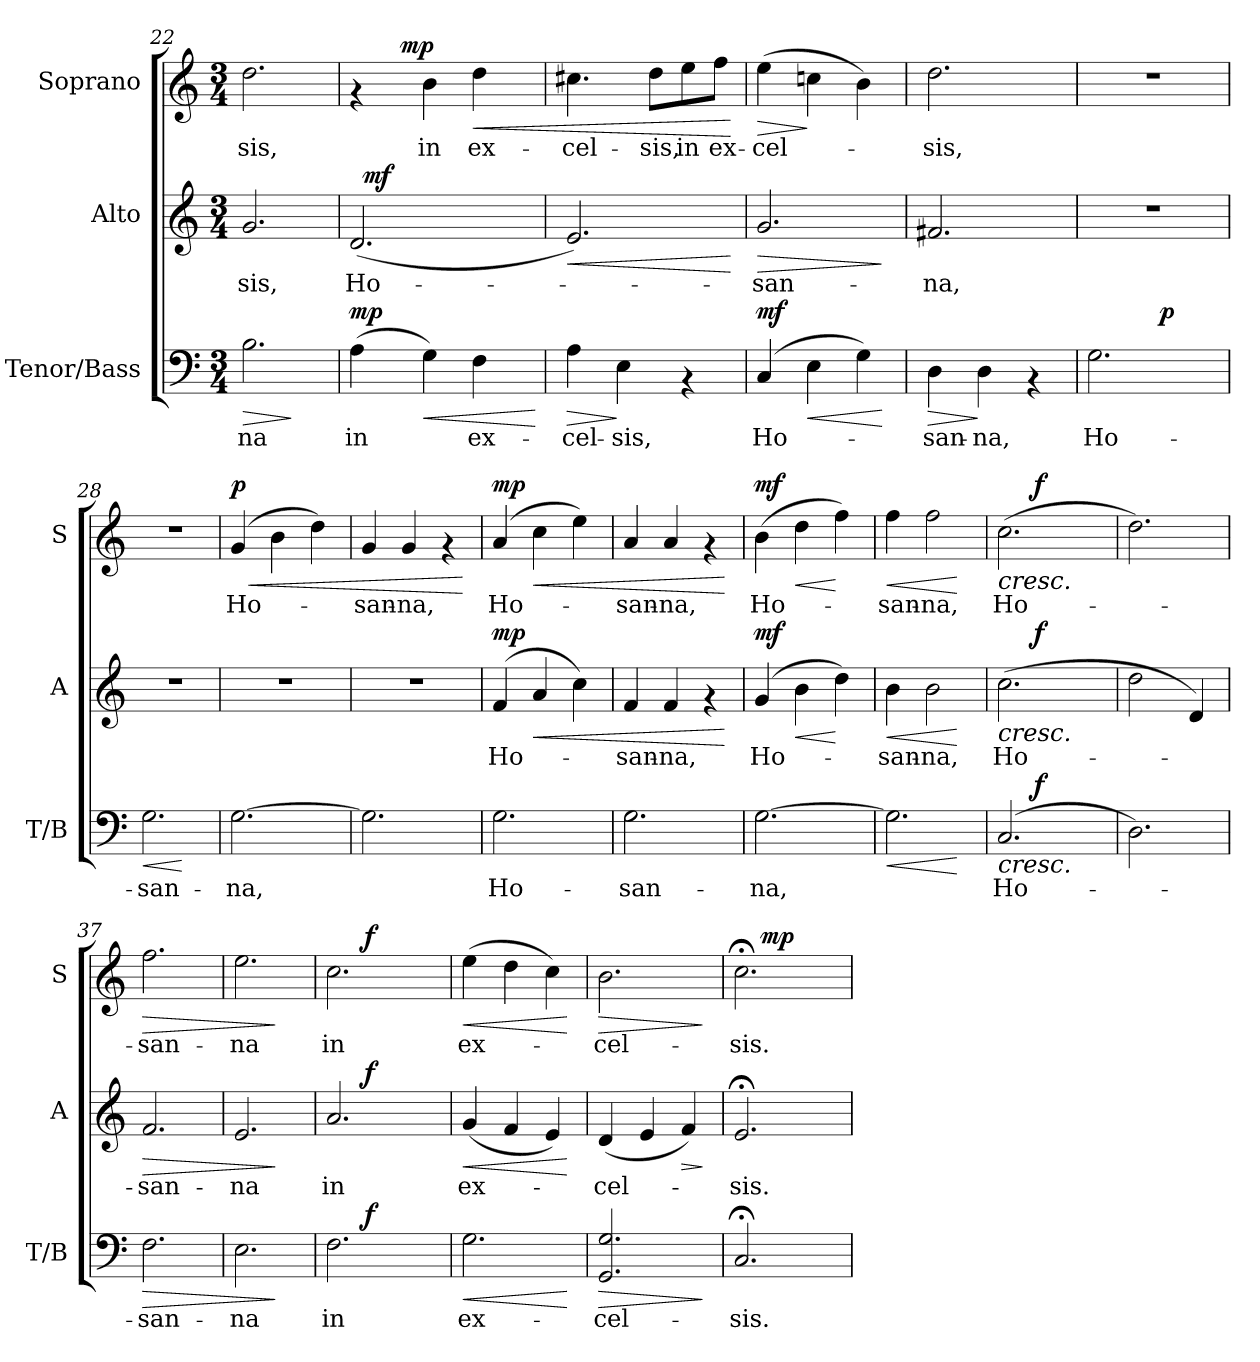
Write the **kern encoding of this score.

**kern	**text	**dynam	**kern	**text	**dynam	**kern	**text	**dynam
*part3	*part3	*part3	*part2	*part2	*part2	*part1	*part1	*part1
*staff3	*staff3	*staff3	*staff2	*staff2	*staff2	*staff1	*staff1	*staff1
*I"Tenor/Bass	*	*	*I"Alto	*	*	*I"Soprano	*	*
*I'T/B	*	*	*I'A	*	*	*I'S	*	*
*clefF4	*	*	*clefG2	*	*	*clefG2	*	*
*k[]	*	*	*k[]	*	*	*k[]	*	*
*C:	*	*	*C:	*	*	*C:	*	*
*M3/4	*	*	*M3/4	*	*	*M3/4	*	*
=22	=22	=22	=22	=22	=22	=22	=22	=22
!	!LO:LY:b	!LO:HP:b	!	!LO:LY:b	!	!	!LO:LY:b	!
2.B\	-na	>	2.g/	-sis,	.	2.dd\	-sis,	.
.	.	]	.	.	.	.	.	.
=23	=23	=23	=23	=23	=23	=23	=23	=23
!	!LO:LY:b	!LO:DY:a	!	!LO:LY:b	!	!	!	!
*	*	*	*^	*	*	*^	*	*
(>4A\	in	mp	(<2.d/	32ryy	Ho-	.	4rf	8.ryy	.	.
!	!	!	!	!	!	!LO:DY:a	!	!	!	!
.	.	.	.	2ryy	.	mf	.	.	.	.
!	!	!	!	!	!	!	!	!	!	!LO:DY:a
.	.	.	.	.	.	.	.	2ryy	.	mp
!	!	!LO:HP:b	!	!	!	!	!	!	!LO:LY:b	!
4G\)	.	<	.	.	.	.	4b\	.	in	.
!	!LO:LY:b	!	!	!	!	!	!	!	!LO:LY:b	!LO:HP:b
4F\	ex-	.	.	.	.	.	4dd\	.	ex-	<
.	.	.	.	8..ryy	.	.	.	.	.	.
.	.	.	.	.	.	.	.	16ryy	.	.
.	.	[	.	.	.	.	.	.	.	.
=24	=24	=24	=24	=24	=24	=24	=24	=24	=24	=24
!	!LO:LY:b	!LO:HP:b	!	!	!	!LO:HP:b	!	!	!LO:LY:b	!
*	*	*	*v	*v	*	*	*	*	*	*
*	*	*	*	*	*	*v	*v	*	*
4A\	-cel-	>	2.e/)	.	<	4.cc#X\	-cel-	.
!	!LO:LY:b	!	!	!	!	!	!	!
4E\	-sis,	]	.	.	.	.	.	.
!	!	!	!	!	!	!	!LO:LY:b	!
.	.	.	.	.	.	8dd\L	-sis,	.
!	!	!	!	!	!	!	!LO:LY:b	!
4rAA	.	.	.	.	.	8ee\	in	.
!	!	!	!	!	!	!	!LO:LY:b	!
.	.	.	.	.	.	8ff\J	ex-	.
.	.	.	.	.	[	.	.	[
=25	=25	=25	=25	=25	=25	=25	=25	=25
!	!LO:LY:b	!LO:DY:a	!	!LO:LY:b	!LO:HP:b	!	!LO:LY:b	!LO:HP:b
(>4C/	Ho-	mf	2.g/	-san-	>	(>4ee\	-cel-	>
!	!	!LO:HP:b	!	!	!	!	!	!
4E\	.	<	.	.	.	4ccn\	.	]
4G\)	.	.	.	.	.	4b\)	.	.
.	.	[	.	.	]	.	.	.
=26	=26	=26	=26	=26	=26	=26	=26	=26
!	!LO:LY:b	!LO:HP:b	!	!LO:LY:b	!	!	!LO:LY:b	!
4D\	-san-	>	2.f#X/	-na,	.	2.dd\	-sis,	.
!	!LO:LY:b	!	!	!	!	!	!	!
4D\	-na,	]	.	.	.	.	.	.
4rAA	.	.	.	.	.	.	.	.
!!LO:LB:g=z
=27	=27	=27	=27	=27	=27	=27	=27	=27
!	!LO:LY:b	!	!	!	!	!	!	!
*^	*	*	*	*	*	*	*	*
2.G\	4ryy	Ho-	.	2.r	.	.	2.r	.	.
.	16ryy	.	.	.	.	.	.	.	.
!	!	!	!LO:DY:a	!	!	!	!	!	!
.	4..ryy	.	p	.	.	.	.	.	.
=28	=28	=28	=28	=28	=28	=28	=28	=28	=28
!	!	!LO:LY:b	!LO:HP:b	!	!	!	!	!	!
*v	*v	*	*	*	*	*	*	*	*
2.G\	-san-	<	2.r	.	.	2.r	.	.
.	.	[	.	.	.	.	.	.
=29	=29	=29	=29	=29	=29	=29	=29	=29
!	!LO:LY:b	!	!	!	!	!	!LO:LY:b	!LO:HP:b
!	!	!	!	!	!	!	!	!LO:DY:n=1:a
[>2.G\	-na,	.	2.r	.	.	(>4g/	Ho-	< p
.	.	.	.	.	.	4b\	.	.
.	.	.	.	.	.	4dd\)	.	.
=30	=30	=30	=30	=30	=30	=30	=30	=30
!	!	!	!	!	!	!	!LO:LY:b	!
2.G\]	.	.	2.r	.	.	4g/	-san-	.
!	!	!	!	!	!	!	!LO:LY:b	!
.	.	.	.	.	.	4g/	-na,	.
.	.	.	.	.	.	4rf	.	.
.	.	.	.	.	.	.	.	[
=31	=31	=31	=31	=31	=31	=31	=31	=31
!	!LO:LY:b	!	!	!LO:LY:b	!LO:DY:a	!	!LO:LY:b	!LO:DY:a
2.G\	Ho-	.	(>4f/	Ho-	mp	(>4a/	Ho-	mp
!	!	!	!	!	!LO:HP:b	!	!	!LO:HP:b
.	.	.	4a/	.	<	4cc\	.	<
.	.	.	4cc\)	.	.	4ee\)	.	.
=32	=32	=32	=32	=32	=32	=32	=32	=32
!	!LO:LY:b	!	!	!LO:LY:b	!	!	!LO:LY:b	!
2.G\	-san-	.	4f/	-san-	.	4a/	-san-	.
!	!	!	!	!LO:LY:b	!	!	!LO:LY:b	!
.	.	.	4f/	-na,	.	4a/	-na,	.
.	.	.	4rf	.	.	4rf	.	.
.	.	.	.	.	[	.	.	[
=33	=33	=33	=33	=33	=33	=33	=33	=33
!	!LO:LY:b	!	!	!LO:LY:b	!LO:DY:a	!	!LO:LY:b	!LO:DY:a
[<2.G\	-na,	.	(>4g/	Ho-	mf	(>4b\	Ho-	mf
!	!	!	!	!	!LO:HP:b	!	!	!LO:HP:b
.	.	.	4b\	.	<	4dd\	.	<
.	.	.	4dd\)	.	[	4ff\)	.	[
!!LO:LB:g=z
=34	=34	=34	=34	=34	=34	=34	=34	=34
!	!	!LO:HP:b	!	!LO:LY:b	!LO:HP:b	!	!LO:LY:b	!LO:HP:b
2.G\]	.	<	4b\	-san-	<	4ff\	-san-	<
!	!	!	!	!LO:LY:b	!	!	!LO:LY:b	!
.	.	.	2b\	-na,	.	2ff\	-na,	.
.	.	[	.	.	[	.	.	[
=35	=35	=35	=35	=35	=35	=35	=35	=35
!	!LO:LY:b	!LO:HP:b	!	!LO:LY:b	!LO:HP:b	!	!LO:LY:b	!LO:HP:b
*^	*	*	*^	*	*	*^	*	*
(>2.C/	8ryy	Ho-	<	(>2.cc\	8ryy	Ho-	<	(>2.cc\	8ryy	Ho-	<
.	32ryy	.	.	.	32ryy	.	.	.	32ryy	.	.
!	!	!	!LO:DY:a	!	!	!	!LO:DY:a	!	!	!	!LO:DY:a
.	2ryy	.	f	.	2ryy	.	f	.	2ryy	.	f
.	16.ryy	.	.	.	16.ryy	.	.	.	16.ryy	.	.
*v	*v	*	*	*	*	*	*	*v	*v	*	*
*	*	*	*v	*v	*	*	*	*	*
=36	=36	=36	=36	=36	=36	=36	=36	=36
2.D\)	.	.	2dd\	.	.	2.dd\)	.	.
.	.	.	4d/)	.	.	.	.	.
.	.	[	.	.	[	.	.	[
=37	=37	=37	=37	=37	=37	=37	=37	=37
!	!LO:LY:b	!LO:HP:b	!	!LO:LY:b	!LO:HP:b	!	!LO:LY:b	!LO:HP:b
2.F\	-san-	>	2.f/	-san-	>	2.ff\	-san-	>
=38	=38	=38	=38	=38	=38	=38	=38	=38
!	!LO:LY:b	!	!	!LO:LY:b	!	!	!LO:LY:b	!
2.E\	-na	.	2.e/	-na	.	2.ee\	-na	.
.	.	]	.	.	]	.	.	]
=39	=39	=39	=39	=39	=39	=39	=39	=39
!	!LO:LY:b	!	!	!LO:LY:b	!	!	!LO:LY:b	!
*^	*	*	*^	*	*	*^	*	*
2.F\	8ryy	in	.	2.a/	8ryy	in	.	2.cc\	8ryy	in	.
.	32ryy	.	.	.	32ryy	.	.	.	32ryy	.	.
!	!	!	!LO:DY:a	!	!	!	!LO:DY:a	!	!	!	!LO:DY:a
.	2ryy	.	f	.	2ryy	.	f	.	2ryy	.	f
.	16.ryy	.	.	.	16.ryy	.	.	.	16.ryy	.	.
=40	=40	=40	=40	=40	=40	=40	=40	=40	=40	=40	=40
!	!	!LO:LY:b	!LO:HP:b	!	!	!LO:LY:b	!LO:HP:b	!	!	!LO:LY:b	!LO:HP:b
*v	*v	*	*	*	*	*	*	*v	*v	*	*
*	*	*	*v	*v	*	*	*	*	*
2.G\	ex-	<	(<4g/	ex-	<	(>4ee\	ex-	<
.	.	.	4f/	.	.	4dd\	.	.
.	.	.	4e/)	.	.	4cc\)	.	.
.	.	[	.	.	[	.	.	[
=41	=41	=41	=41	=41	=41	=41	=41	=41
!	!LO:LY:b	!LO:HP:b	!	!LO:LY:b	!	!	!LO:LY:b	!LO:HP:b
2.GG/ 2.G/	-cel-	>	(<4d/	-cel-	.	2.b\	-cel-	>
.	.	.	4e/	.	.	.	.	.
!	!	!	!	!	!LO:HP:b	!	!	!
.	.	.	4f/)	.	>	.	.	.
.	.	]	.	.	]	.	.	]
=42	=42	=42	=42	=42	=42	=42	=42	=42
!	!LO:LY:b	!	!	!LO:LY:b	!	!	!LO:LY:b	!
*	*	*	*^	*	*	*^	*	*
2.C;</	-sis.	.	2.e;</	8ryy	-sis.	.	2.cc;<\	8ryy	-sis.	.
!	!	!	!	!	!	!LO:DY:a	!	!	!	!
!	!	!	!	!	!	!LO:DY:n=1:b	!	!	!	!LO:DY:a
.	.	.	.	2ryy	.	mp mp	.	2ryy	.	mp
.	.	.	.	8ryy	.	.	.	8ryy	.	.
*	*	*	*v	*v	*	*	*	*	*	*
*	*	*	*	*	*	*v	*v	*	*
=	=	=	=	=	=	=	=	=
*-	*-	*-	*-	*-	*-	*-	*-	*-
